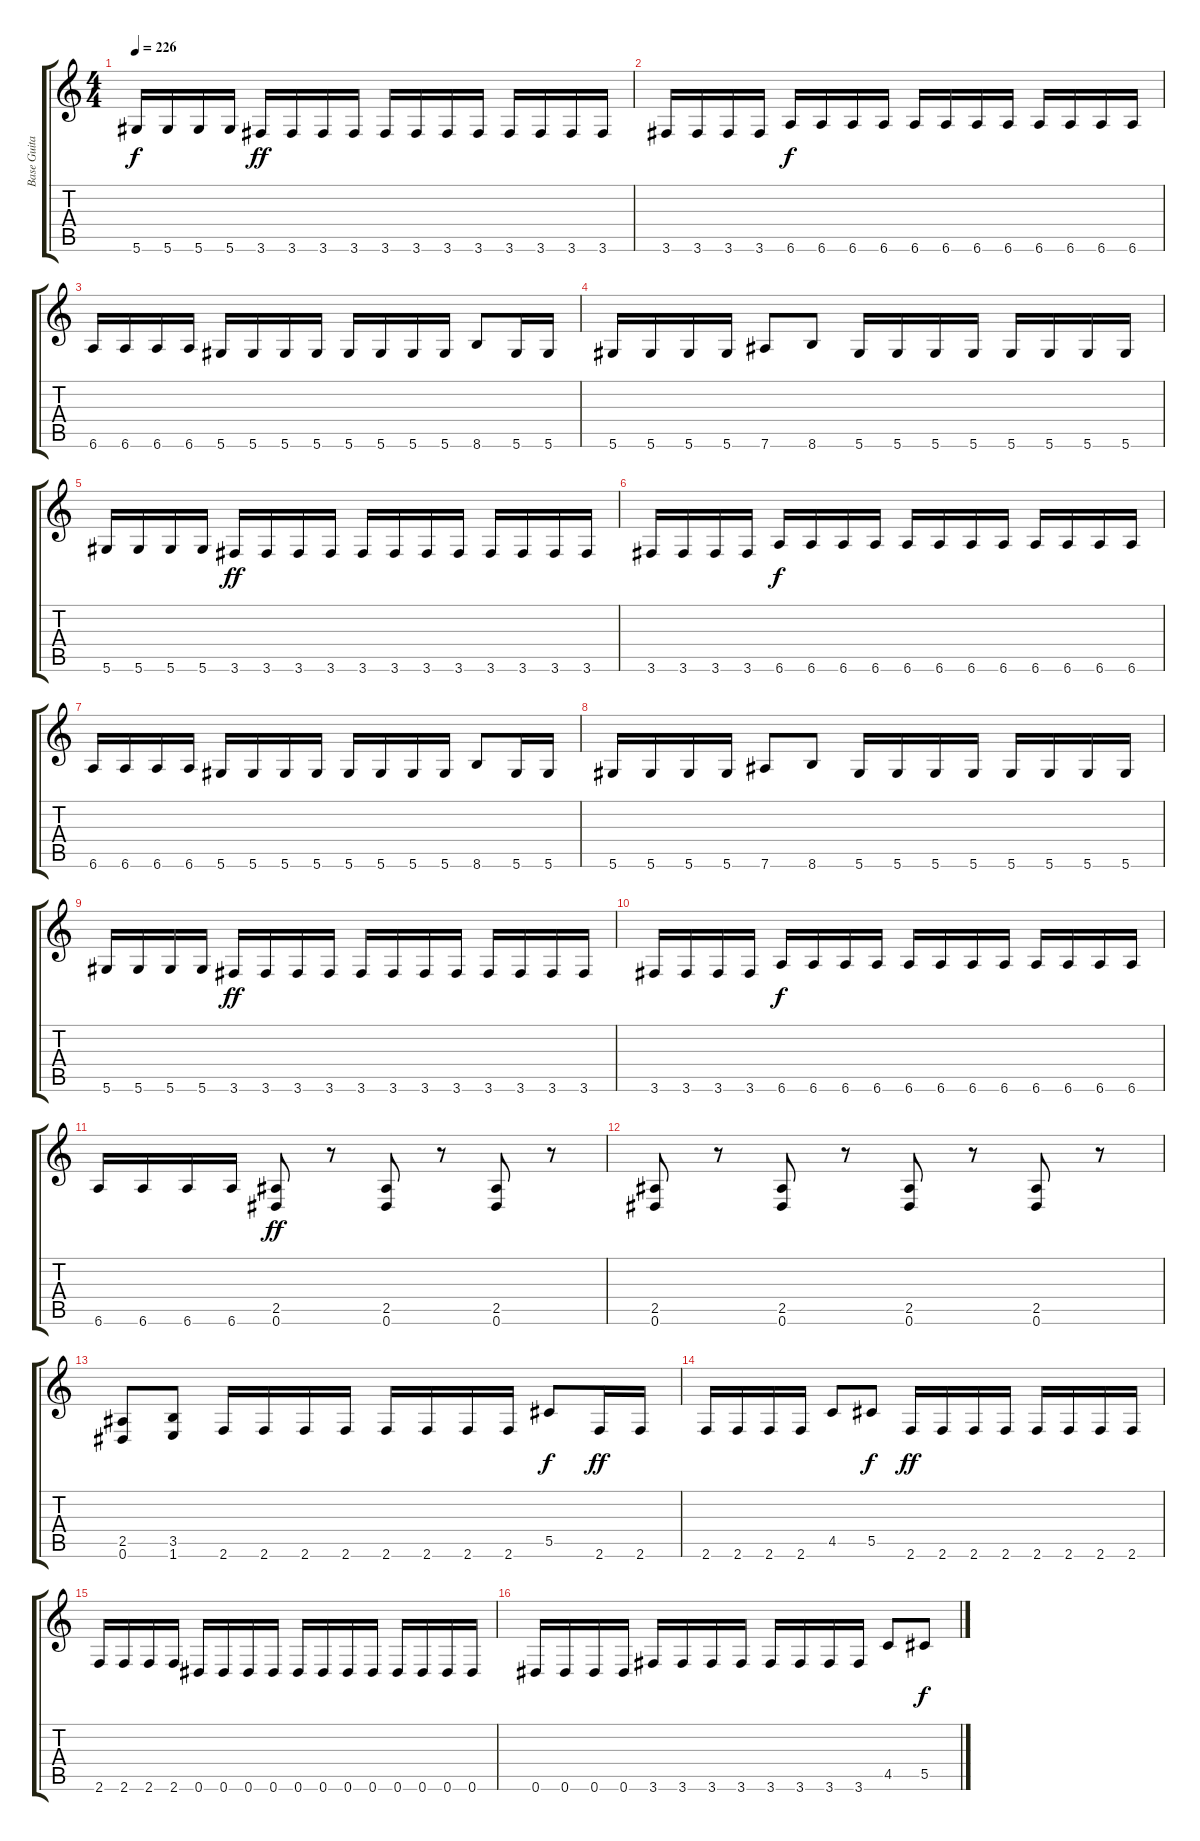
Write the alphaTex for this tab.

\track ("Base Guitar" "Base Guita") {instrument overdrivenguitar}
\staff {score tabs}
\tuning (Eb4 Bb3 Gb3 Db3 Ab2 Eb2) {hide}
\ts (4 4)
\tempo 226
\clef g2
\ks c
5.6.16{dy f} 5.6.16 5.6.16 5.6.16 3.6.16{dy ff} 3.6.16 3.6.16 3.6.16 3.6.16 3.6.16 3.6.16 3.6.16 3.6.16 3.6.16 3.6.16 3.6.16 |
3.6.16 3.6.16 3.6.16 3.6.16 6.6.16{dy f} 6.6.16 6.6.16 6.6.16 6.6.16 6.6.16 6.6.16 6.6.16 6.6.16 6.6.16 6.6.16 6.6.16 |
6.6.16 6.6.16 6.6.16 6.6.16 5.6.16 5.6.16 5.6.16 5.6.16 5.6.16 5.6.16 5.6.16 5.6.16 8.6.8 5.6.16 5.6.16 |
5.6.16 5.6.16 5.6.16 5.6.16 7.6.8 8.6.8 5.6.16 5.6.16 5.6.16 5.6.16 5.6.16 5.6.16 5.6.16 5.6.16 |
5.6.16 5.6.16 5.6.16 5.6.16 3.6.16{dy ff} 3.6.16 3.6.16 3.6.16 3.6.16 3.6.16 3.6.16 3.6.16 3.6.16 3.6.16 3.6.16 3.6.16 |
3.6.16 3.6.16 3.6.16 3.6.16 6.6.16{dy f} 6.6.16 6.6.16 6.6.16 6.6.16 6.6.16 6.6.16 6.6.16 6.6.16 6.6.16 6.6.16 6.6.16 |
6.6.16 6.6.16 6.6.16 6.6.16 5.6.16 5.6.16 5.6.16 5.6.16 5.6.16 5.6.16 5.6.16 5.6.16 8.6.8 5.6.16 5.6.16 |
5.6.16 5.6.16 5.6.16 5.6.16 7.6.8 8.6.8 5.6.16 5.6.16 5.6.16 5.6.16 5.6.16 5.6.16 5.6.16 5.6.16 |
5.6.16 5.6.16 5.6.16 5.6.16 3.6.16{dy ff} 3.6.16 3.6.16 3.6.16 3.6.16 3.6.16 3.6.16 3.6.16 3.6.16 3.6.16 3.6.16 3.6.16 |
3.6.16 3.6.16 3.6.16 3.6.16 6.6.16{dy f} 6.6.16 6.6.16 6.6.16 6.6.16 6.6.16 6.6.16 6.6.16 6.6.16 6.6.16 6.6.16 6.6.16 |
6.6.16 6.6.16 6.6.16 6.6.16 (2.5 0.6).8{dy ff} r.8 (2.5 0.6).8 r.8 (2.5 0.6).8 r.8 |
(2.5 0.6).8 r.8 (2.5 0.6).8 r.8 (2.5 0.6).8 r.8 (2.5 0.6).8 r.8 |
(2.5 0.6).8 (3.5 1.6).8 2.6.16 2.6.16 2.6.16 2.6.16 2.6.16 2.6.16 2.6.16 2.6.16 5.5.8{dy f} 2.6.16{dy ff} 2.6.16 |
2.6.16 2.6.16 2.6.16 2.6.16 4.5.8 5.5.8{dy f} 2.6.16{dy ff} 2.6.16 2.6.16 2.6.16 2.6.16 2.6.16 2.6.16 2.6.16 |
2.6.16 2.6.16 2.6.16 2.6.16 0.6.16 0.6.16 0.6.16 0.6.16 0.6.16 0.6.16 0.6.16 0.6.16 0.6.16 0.6.16 0.6.16 0.6.16 |
0.6.16 0.6.16 0.6.16 0.6.16 3.6.16 3.6.16 3.6.16 3.6.16 3.6.16 3.6.16 3.6.16 3.6.16 4.5.8 5.5.8{dy f}
